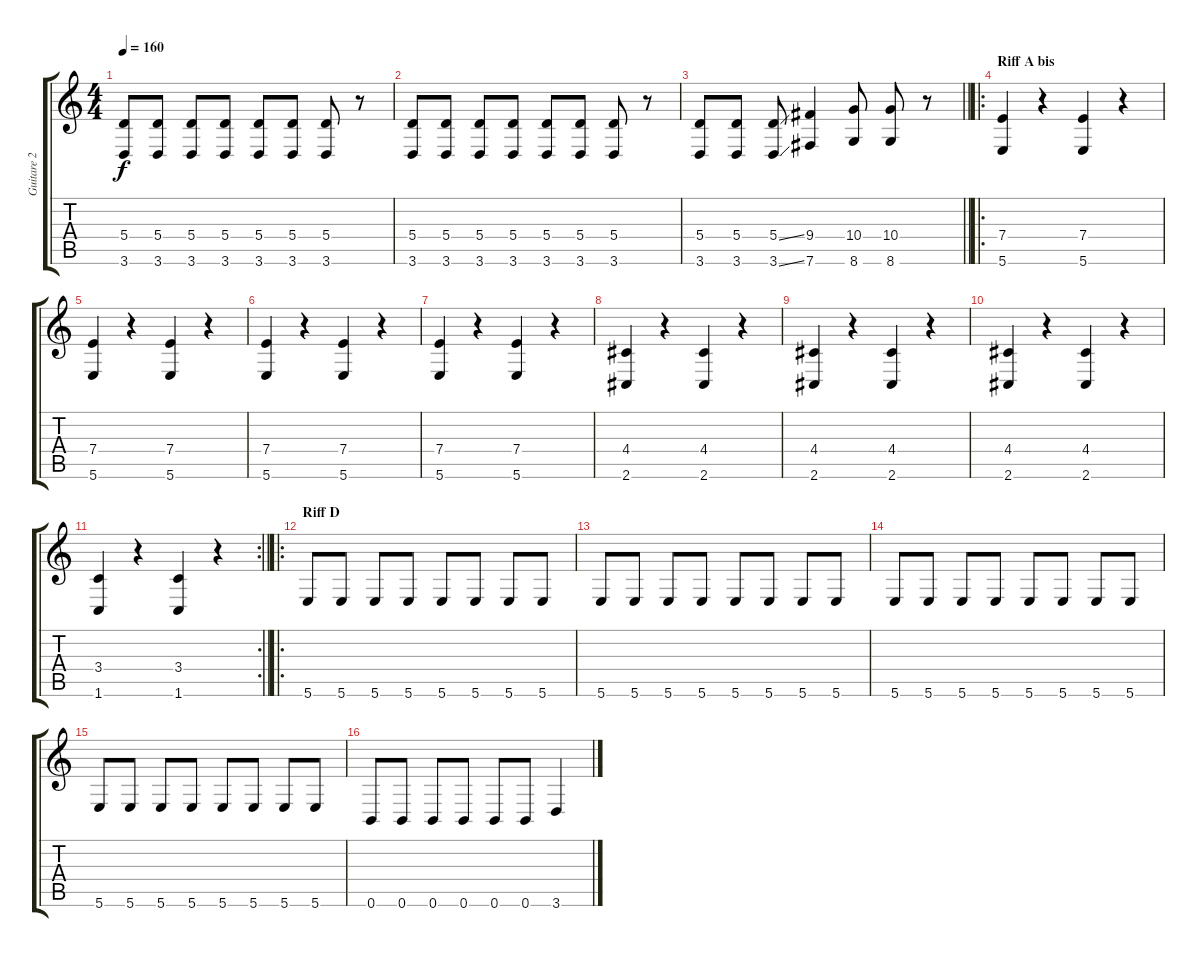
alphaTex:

\track ("Guitare 2" "Guitare 2") {instrument distortionguitar}
\staff {score tabs}
\tuning (B3 Gb3 D3 A2 E2 B1) {hide}
\ts (4 4)
\tempo 160
\clef g2
\ks c
(5.4 3.6).8{dy f} (5.4 3.6).8 (5.4 3.6).8 (5.4 3.6).8 (5.4 3.6).8 (5.4 3.6).8 (5.4 3.6).8 r.8 |
(5.4 3.6).8 (5.4 3.6).8 (5.4 3.6).8 (5.4 3.6).8 (5.4 3.6).8 (5.4 3.6).8 (5.4 3.6).8 r.8 |
\barLineRight lightlight
(5.4 3.6).8 (5.4 3.6).8 (5.4{ss} 3.6{ss}).8 (9.4 7.6).4 (10.4 8.6).8 (10.4 8.6).8 r.8 |
\ro
\section ("" "Riff A bis")
(7.4 5.6).4 r.4 (7.4 5.6).4 r.4 |
(7.4 5.6).4 r.4 (7.4 5.6).4 r.4 |
(7.4 5.6).4 r.4 (7.4 5.6).4 r.4 |
(7.4 5.6).4 r.4 (7.4 5.6).4 r.4 |
(4.4 2.6).4 r.4 (4.4 2.6).4 r.4 |
(4.4 2.6).4 r.4 (4.4 2.6).4 r.4 |
(4.4 2.6).4 r.4 (4.4 2.6).4 r.4 |
\rc 2
\barLineRight lightlight
(3.4 1.6).4 r.4 (3.4 1.6).4 r.4 |
\ro
\section ("" "Riff D")
5.6.8 5.6.8 5.6.8 5.6.8 5.6.8 5.6.8 5.6.8 5.6.8 |
5.6.8 5.6.8 5.6.8 5.6.8 5.6.8 5.6.8 5.6.8 5.6.8 |
5.6.8 5.6.8 5.6.8 5.6.8 5.6.8 5.6.8 5.6.8 5.6.8 |
5.6.8 5.6.8 5.6.8 5.6.8 5.6.8 5.6.8 5.6.8 5.6.8 |
0.6.8 0.6.8 0.6.8 0.6.8 0.6.8 0.6.8 3.6.4
